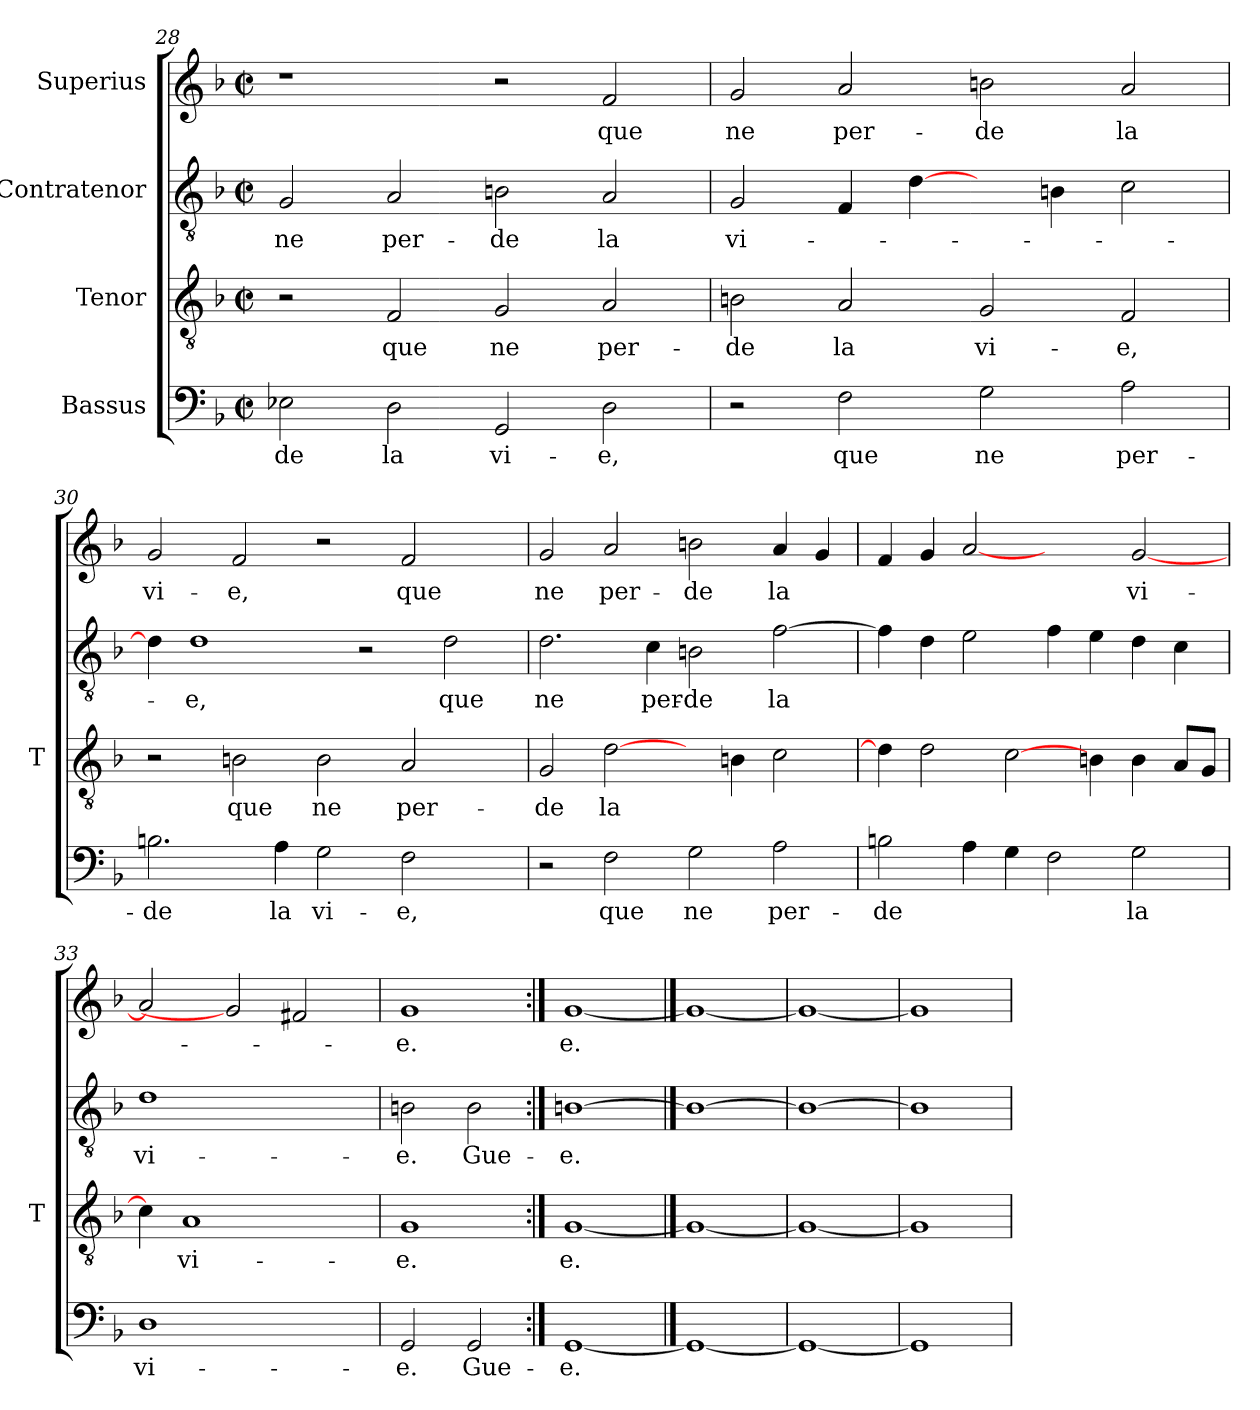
**kern	**text	**kern	**text	**kern	**text	**kern	**text
*part4	*part4	*part3	*part3	*part2	*part2	*part1	*part1
*staff4	*staff4	*staff3	*staff3	*staff2	*staff2	*staff1	*staff1
*I"Bassus	*	*I"Tenor	*	*I"Contratenor	*	*I"Superius	*
*	*	*I'T	*	*	*	*	*
*clefF4	*	*clefGv2	*	*clefGv2	*	*clefG2	*
*k[b-]	*	*k[b-]	*	*k[b-]	*	*k[b-]	*
*F:	*	*F:	*	*F:	*	*F:	*
*M2/2	*	*M2/2	*	*M2/2	*	*M2/2	*
*met(c|)	*	*met(c|)	*	*met(c|)	*	*met(c|)	*
=28	=28	=28	=28	=28	=28	=28	=28
2E-X	-de	2r	.	2G	-ne	1r	.
2D	-la	2F	-que	2A	per-	.	.
2GG	vi-	2G	-ne	2Bn	-de	2r	.
2D	-e,	2A	per-	2A	-la	2f	-que
=29	=29	=29	=29	=29	=29	=29	=29
2r	.	2Bn	-de	2G	vi-	2g	-ne
2F	-que	2A	-la	4F	.	2a	per-
.	.	.	.	[4d	.	.	.
2G	-ne	2G	vi-	4ryy	.	2b	-de
.	.	.	.	4Bn	.	.	.
2A	per-	2F	-e,	2c	.	2a	-la
=30	=30	=30	=30	=30	=30	=30	=30
2.B	-de	2r	.	4d]	.	2g	vi-
.	.	.	.	1d	-e,	.	.
.	.	2Bn	-que	.	.	2f	-e,
4A	-la	.	.	.	.	.	.
2G	vi-	2B	-ne	.	.	2r	.
.	.	.	.	2r	.	.	.
2F	-e,	2A	per-	.	.	2f	-que
.	.	.	.	2d	-que	.	.
4ryy	.	4ryy	.	.	.	4ryy	.
=31	=31	=31	=31	=31	=31	=31	=31
2r	.	2G	-de	2.d	-ne	2g	-ne
2F	-que	[2d	-la	.	.	2a	per-
.	.	.	.	4c	per-	.	.
2G	-ne	4ryy	.	2Bn	-de	2b	-de
.	.	4Bn	.	.	.	.	.
2A	per-	2c	.	[2f	-la	4a	-la
.	.	.	.	.	.	4g	.
!!LO:PB:g=z
=32	=32	=32	=32	=32	=32	=32	=32
2B	-de	4d]	.	4f]	.	4f	.
.	.	2d	.	4d	.	4g	.
4A	.	.	.	2e	.	[2a	.
4G	.	[2c	.	.	.	.	.
2F	.	.	.	4f	.	2ryy	.
.	.	4Bn	.	4e	.	.	.
2G	-la	4B	.	4d	.	[2g	vi-
.	.	8AL	.	4c	.	.	.
.	.	8GJ	.	.	.	.	.
=33	=33	=33	=33	=33	=33	=33	=33
1D	vi-	4c]	.	1d	vi-	2a]	.
.	.	1A	vi-	.	.	.	.
.	.	.	.	.	.	2g]	.
2ryy	.	.	.	2ryy	.	2f#X	.
.	.	4ryy	.	.	.	.	.
=34	=34	=34	=34	=34	=34	=34	=34
2GG	-e.	1G	-e.	2Bn	-e.	1g	-e.
2GG	Gue-	.	.	2B	Gue-	.	.
=35:|!	=35:|!	=35:|!	=35:|!	=35:|!	=35:|!	=35:|!	=35:|!
[1GG	-e.	[1G	-e.	[1Bn	-e.	[1g	-e.
==36	==36	==36	==36	==36	==36	==36	==36
1GG_	.	1G_	.	1B_	.	1g_	.
=37	=37	=37	=37	=37	=37	=37	=37
1GG_	.	1G_	.	1B_	.	1g_	.
=38	=38	=38	=38	=38	=38	=38	=38
1GG]	.	1G]	.	1B]	.	1g]	.
=	=	=	=	=	=	=	=
*-	*-	*-	*-	*-	*-	*-	*-
